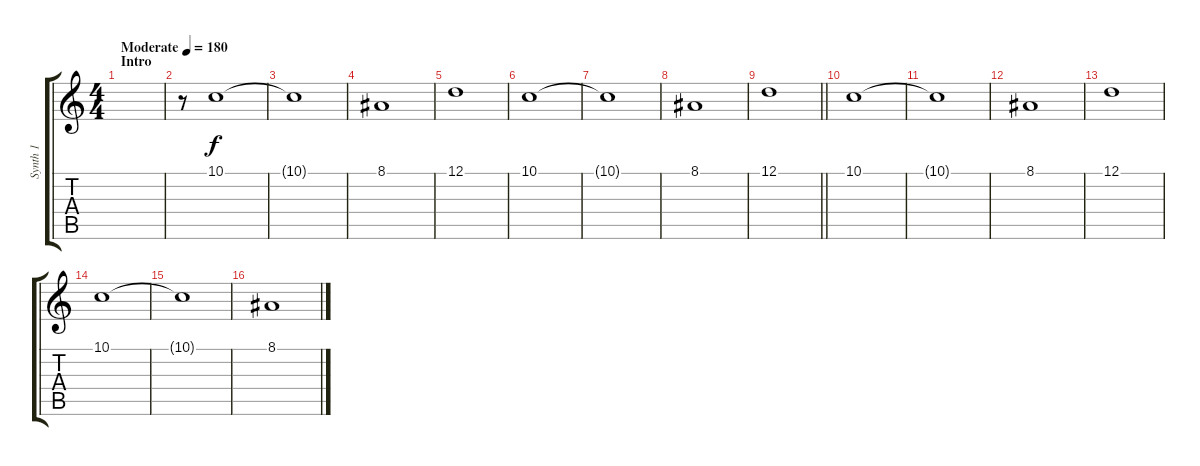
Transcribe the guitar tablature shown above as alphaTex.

\track ("Synth 1 " "Synth 1 ") {instrument synthstrings2}
\staff {score tabs}
\tuning (D4 A3 F3 C3 G2 C2) {hide}
\ts (4 4)
\section ("" "Intro")
\tempo (180 "Moderate")
\clef g2
\ks c
|
r.8 10.1.1 |
10.1{t}.1 |
8.1.1 |
12.1.1 |
10.1.1 |
10.1{t}.1 |
8.1.1 |
\barLineRight lightlight
12.1.1 |
10.1.1 |
10.1{t}.1 |
8.1.1 |
12.1.1 |
10.1.1 |
10.1{t}.1 |
8.1.1
